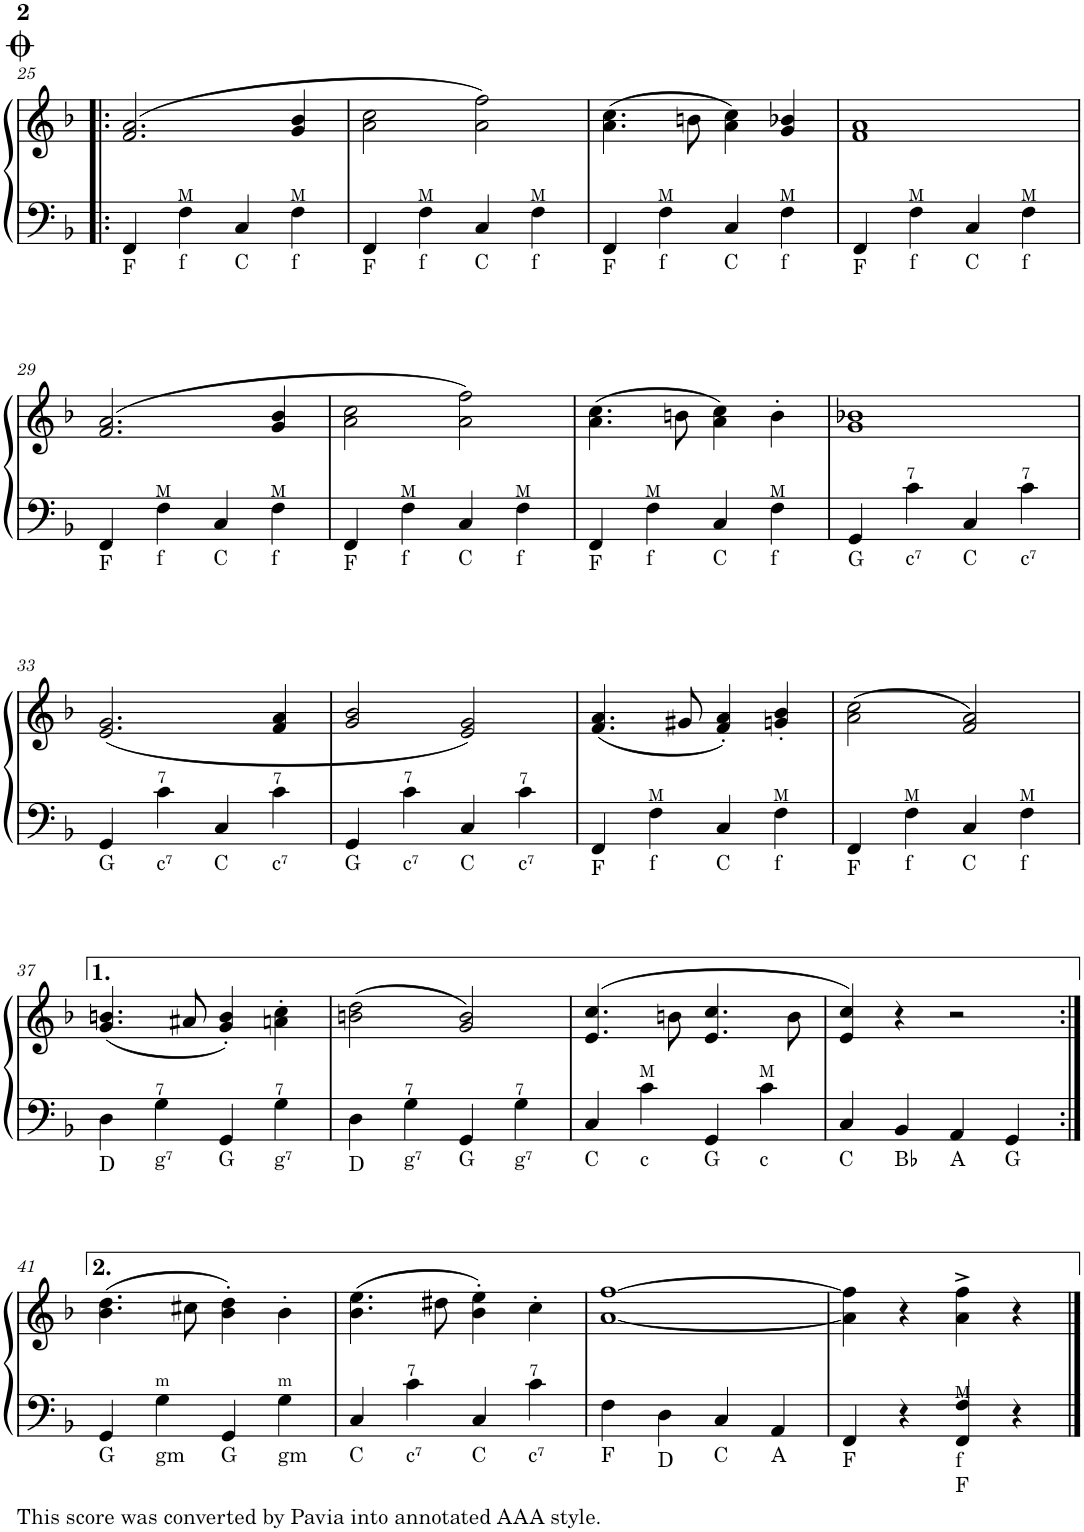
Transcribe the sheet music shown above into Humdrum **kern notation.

**kern	**kern	**kern
*part1	*part1	*part1
*staff3	*staff2	*staff1
*I"Accordion	*	*
*I'Acc.	*	*
!!LO:PB:g=z
*clefF4	*clefF4	*clefG2
*k[b-]	*k[b-]	*k[b-]
*M2/2	*M2/2	*M2/2
*met(c|)	*met(c|)	*met(c|)
=25!|:	=25!|:	=25!|:
!	!LO:TX:b:t=F	!
!LO:TX:b:t=F	!	!
4FF	4FF/	(2.f/ 2.a/
!	!LO:TX:b:t=f	!
!LO:TX:b:t=f	!	!
4F 4A 4c	4F\	.
!	!LO:TX:b:t=C	!
!LO:TX:b:t=C	!	!
4C	4C/	.
!	!LO:TX:b:t=f	!
!LO:TX:b:t=f	!	!
4F 4A 4c	4F\	4g/ 4b-/
=26	=26	=26
!	!LO:TX:b:t=F	!
!LO:TX:b:t=F	!	!
4FF	4FF/	2a\ 2cc\
!	!LO:TX:b:t=f	!
!LO:TX:b:t=f	!	!
4F 4A 4c	4F\	.
!	!LO:TX:b:t=C	!
!LO:TX:b:t=C	!	!
4C	4C/	2a\ 2ff\)
!	!LO:TX:b:t=f	!
!LO:TX:b:t=f	!	!
4F 4A 4c	4F\	.
=27	=27	=27
!	!LO:TX:b:t=F	!
!LO:TX:b:t=F	!	!
4FF	4FF/	(4.a\ 4.cc\
!	!LO:TX:b:t=f	!
!LO:TX:b:t=f	!	!
4F 4A 4c	4F\	.
.	.	8bn\
!	!LO:TX:b:t=C	!
!LO:TX:b:t=C	!	!
4C	4C/	4a\ 4cc\)
!	!LO:TX:b:t=f	!
!LO:TX:b:t=f	!	!
4F 4A 4c	4F\	4g/ 4b-X/
=28	=28	=28
!	!LO:TX:b:t=F	!
!LO:TX:b:t=F	!	!
4FF	4FF/	1f 1a
!	!LO:TX:b:t=f	!
!LO:TX:b:t=f	!	!
4F 4A 4c	4F\	.
!	!LO:TX:b:t=C	!
!LO:TX:b:t=C	!	!
4C	4C/	.
!	!LO:TX:b:t=f	!
!LO:TX:b:t=f	!	!
4F 4A 4c	4F\	.
!!LO:LB:g=z
=29	=29	=29
!	!LO:TX:b:t=F	!
!LO:TX:b:t=F	!	!
4FF	4FF/	(2.f/ 2.a/
!	!LO:TX:b:t=f	!
!LO:TX:b:t=f	!	!
4F 4A 4c	4F\	.
!	!LO:TX:b:t=C	!
!LO:TX:b:t=C	!	!
4C	4C/	.
!	!LO:TX:b:t=f	!
!LO:TX:b:t=f	!	!
4F 4A 4c	4F\	4g/ 4b-/
=30	=30	=30
!	!LO:TX:b:t=F	!
!LO:TX:b:t=F	!	!
4FF	4FF/	2a\ 2cc\
!	!LO:TX:b:t=f	!
!LO:TX:b:t=f	!	!
4F 4A 4c	4F\	.
!	!LO:TX:b:t=C	!
!LO:TX:b:t=C	!	!
4C	4C/	2a\ 2ff\)
!	!LO:TX:b:t=f	!
!LO:TX:b:t=f	!	!
4F 4A 4c	4F\	.
=31	=31	=31
!	!LO:TX:b:t=F	!
!LO:TX:b:t=F	!	!
4FF	4FF/	(4.a\ 4.cc\
!	!LO:TX:b:t=f	!
!LO:TX:b:t=f	!	!
4F 4A 4c	4F\	.
.	.	8bn\
!	!LO:TX:b:t=C	!
!LO:TX:b:t=C	!	!
4C	4C/	4a\ 4cc\)
!	!LO:TX:b:t=f	!
!LO:TX:b:t=f	!	!
4F 4A 4c	4F\	4b'\
=32	=32	=32
!	!LO:TX:b:t=G	!
!LO:TX:b:t=G	!	!
4GG	4GG/	1g 1b-X
!	!LO:TX:b:t=c⁷	!
!LO:TX:b:t=c⁷	!	!
4E 4B- 4c	4c\	.
!	!LO:TX:b:t=C	!
!LO:TX:b:t=C	!	!
4C	4C/	.
!	!LO:TX:b:t=c⁷	!
!LO:TX:b:t=c⁷	!	!
4E 4B- 4c	4c\	.
!!LO:LB:g=z
=33	=33	=33
!	!LO:TX:b:t=G	!
!LO:TX:b:t=G	!	!
4GG	4GG/	(2.e/ 2.g/
!	!LO:TX:b:t=c⁷	!
!LO:TX:b:t=c⁷	!	!
4E 4B- 4c	4c\	.
!	!LO:TX:b:t=C	!
!LO:TX:b:t=C	!	!
4C	4C/	.
!	!LO:TX:b:t=c⁷	!
!LO:TX:b:t=c⁷	!	!
4E 4B- 4c	4c\	4f/ 4a/
=34	=34	=34
!	!LO:TX:b:t=G	!
!LO:TX:b:t=G	!	!
4GG	4GG/	2g/ 2b-/
!	!LO:TX:b:t=c⁷	!
!LO:TX:b:t=c⁷	!	!
4E 4B- 4c	4c\	.
!	!LO:TX:b:t=C	!
!LO:TX:b:t=C	!	!
4C	4C/	2e/ 2g/)
!	!LO:TX:b:t=c⁷	!
!LO:TX:b:t=c⁷	!	!
4E 4B- 4c	4c\	.
=35	=35	=35
!	!LO:TX:b:t=F	!
!LO:TX:b:t=F	!	!
4FF	4FF/	(4.f/ 4.a/
!	!LO:TX:b:t=f	!
!LO:TX:b:t=f	!	!
4F 4A 4c	4F\	.
.	.	8g#X/
!	!LO:TX:b:t=C	!
!LO:TX:b:t=C	!	!
4C	4C/	4f/' 4a/')
!	!LO:TX:b:t=f	!
!LO:TX:b:t=f	!	!
4F 4A 4c	4F\	4gn/' 4b-/'
=36	=36	=36
!	!LO:TX:b:t=F	!
!LO:TX:b:t=F	!	!
4FF	4FF/	(2a\ 2cc\
!	!LO:TX:b:t=f	!
!LO:TX:b:t=f	!	!
4F 4A 4c	4F\	.
!	!LO:TX:b:t=C	!
!LO:TX:b:t=C	!	!
4C	4C/	2f/ 2a/)
!	!LO:TX:b:t=f	!
!LO:TX:b:t=f	!	!
4F 4A 4c	4F\	.
!!LO:LB:g=z
=37	=37	=37
!	!LO:TX:b:t=D	!
!LO:TX:b:t=D	!	!
4D	4D\	(4.g/ 4.bn/
!	!LO:TX:b:t=g⁷	!
!LO:TX:b:t=g⁷	!	!
4F 4G 4B	4G\	.
.	.	8a#X/
!	!LO:TX:b:t=G	!
!LO:TX:b:t=G	!	!
4GG	4GG/	4g/' 4b/')
!	!LO:TX:b:t=g⁷	!
!LO:TX:b:t=g⁷	!	!
4F 4G 4B	4G\	4an\' 4cc\'
=38	=38	=38
!	!LO:TX:b:t=D	!
!LO:TX:b:t=D	!	!
4D	4D\	(2bn\ 2dd\
!	!LO:TX:b:t=g⁷	!
!LO:TX:b:t=g⁷	!	!
4F 4G 4B	4G\	.
!	!LO:TX:b:t=G	!
!LO:TX:b:t=G	!	!
4GG	4GG/	2g/ 2b/)
!	!LO:TX:b:t=g⁷	!
!LO:TX:b:t=g⁷	!	!
4F 4G 4B	4G\	.
=39	=39	=39
!	!LO:TX:b:t=C	!
!LO:TX:b:t=C	!	!
4C	4C/	(4.e/ 4.cc/
!	!LO:TX:b:t=c	!
!LO:TX:b:t=c	!	!
4E 4G 4c	4c\	.
.	.	8bn\
!	!LO:TX:b:t=G	!
!LO:TX:b:t=G	!	!
4GG	4GG/	4.e/ 4.cc/
!	!LO:TX:b:t=c	!
!LO:TX:b:t=c	!	!
4E 4G 4c	4c\	.
.	.	8b\
=40	=40	=40
!	!LO:TX:b:t=C	!
!LO:TX:b:t=C	!	!
4C	4C/	4e/ 4cc/)
!	!LO:TX:b:t=B♭	!
!LO:TX:b:t=B♭	!	!
4BB-	4BB-/	4r
!	!LO:TX:b:t=A	!
!LO:TX:b:t=A	!	!
4AA	4AA/	2r
!	!LO:TX:b:t=G	!
!LO:TX:b:t=G	!	!
4GG	4GG/	.
!!LO:LB:g=z
=41:|!	=41:|!	=41:|!
!	!LO:TX:b:t=G	!
!LO:TX:b:t=This score was converted by Pavia into annotated AAA style.	!	!
!LO:TX:b:t=G	!	!
4GG	4GG/	(4.b-\ 4.dd\
!	!LO:TX:b:t=gm	!
!LO:TX:b:t=gm	!	!
4G 4B- 4d	4G\	.
.	.	8cc#X\
!	!LO:TX:b:t=G	!
!LO:TX:b:t=G	!	!
4GG	4GG/	4b-\' 4dd\')
!	!LO:TX:b:t=gm	!
!LO:TX:b:t=gm	!	!
4G 4B- 4d	4G\	4b-'\
=42	=42	=42
!	!LO:TX:b:t=C	!
!LO:TX:b:t=C	!	!
4C	4C/	(4.b-\ 4.ee\
!	!LO:TX:b:t=c⁷	!
!LO:TX:b:t=c⁷	!	!
4E 4B- 4c	4c\	.
.	.	8dd#X\
!	!LO:TX:b:t=C	!
!LO:TX:b:t=C	!	!
4C	4C/	4b-\' 4ee\')
!	!LO:TX:b:t=c⁷	!
!LO:TX:b:t=c⁷	!	!
4E 4B- 4c	4c\	4cc'\
=43	=43	=43
!	!LO:TX:b:t=F	!
!LO:TX:b:t=F	!	!
4F	4F\	[1a [1ff
!	!LO:TX:b:t=D	!
!LO:TX:b:t=D	!	!
4D	4D\	.
!	!LO:TX:b:t=C	!
!LO:TX:b:t=C	!	!
4C	4C/	.
!	!LO:TX:b:t=A	!
!LO:TX:b:t=A	!	!
4AA	4AA/	.
=44	=44	=44
!	!LO:TX:b:t=F	!
!LO:TX:b:t=F	!	!
4FF	4FF/	4a\] 4ff\]
4r	4r	4r
!	!LO:TX:b:t=f	!
!	!LO:TX:b:t=F	!
!LO:TX:b:t=f	!	!
!LO:TX:b:t=F	!	!
4FF> 4F> 4A> 4c>	4FF/> 4F/>	4a\^ 4ff\^
4r	4r	4r
==	==	==
*-	*-	*-
